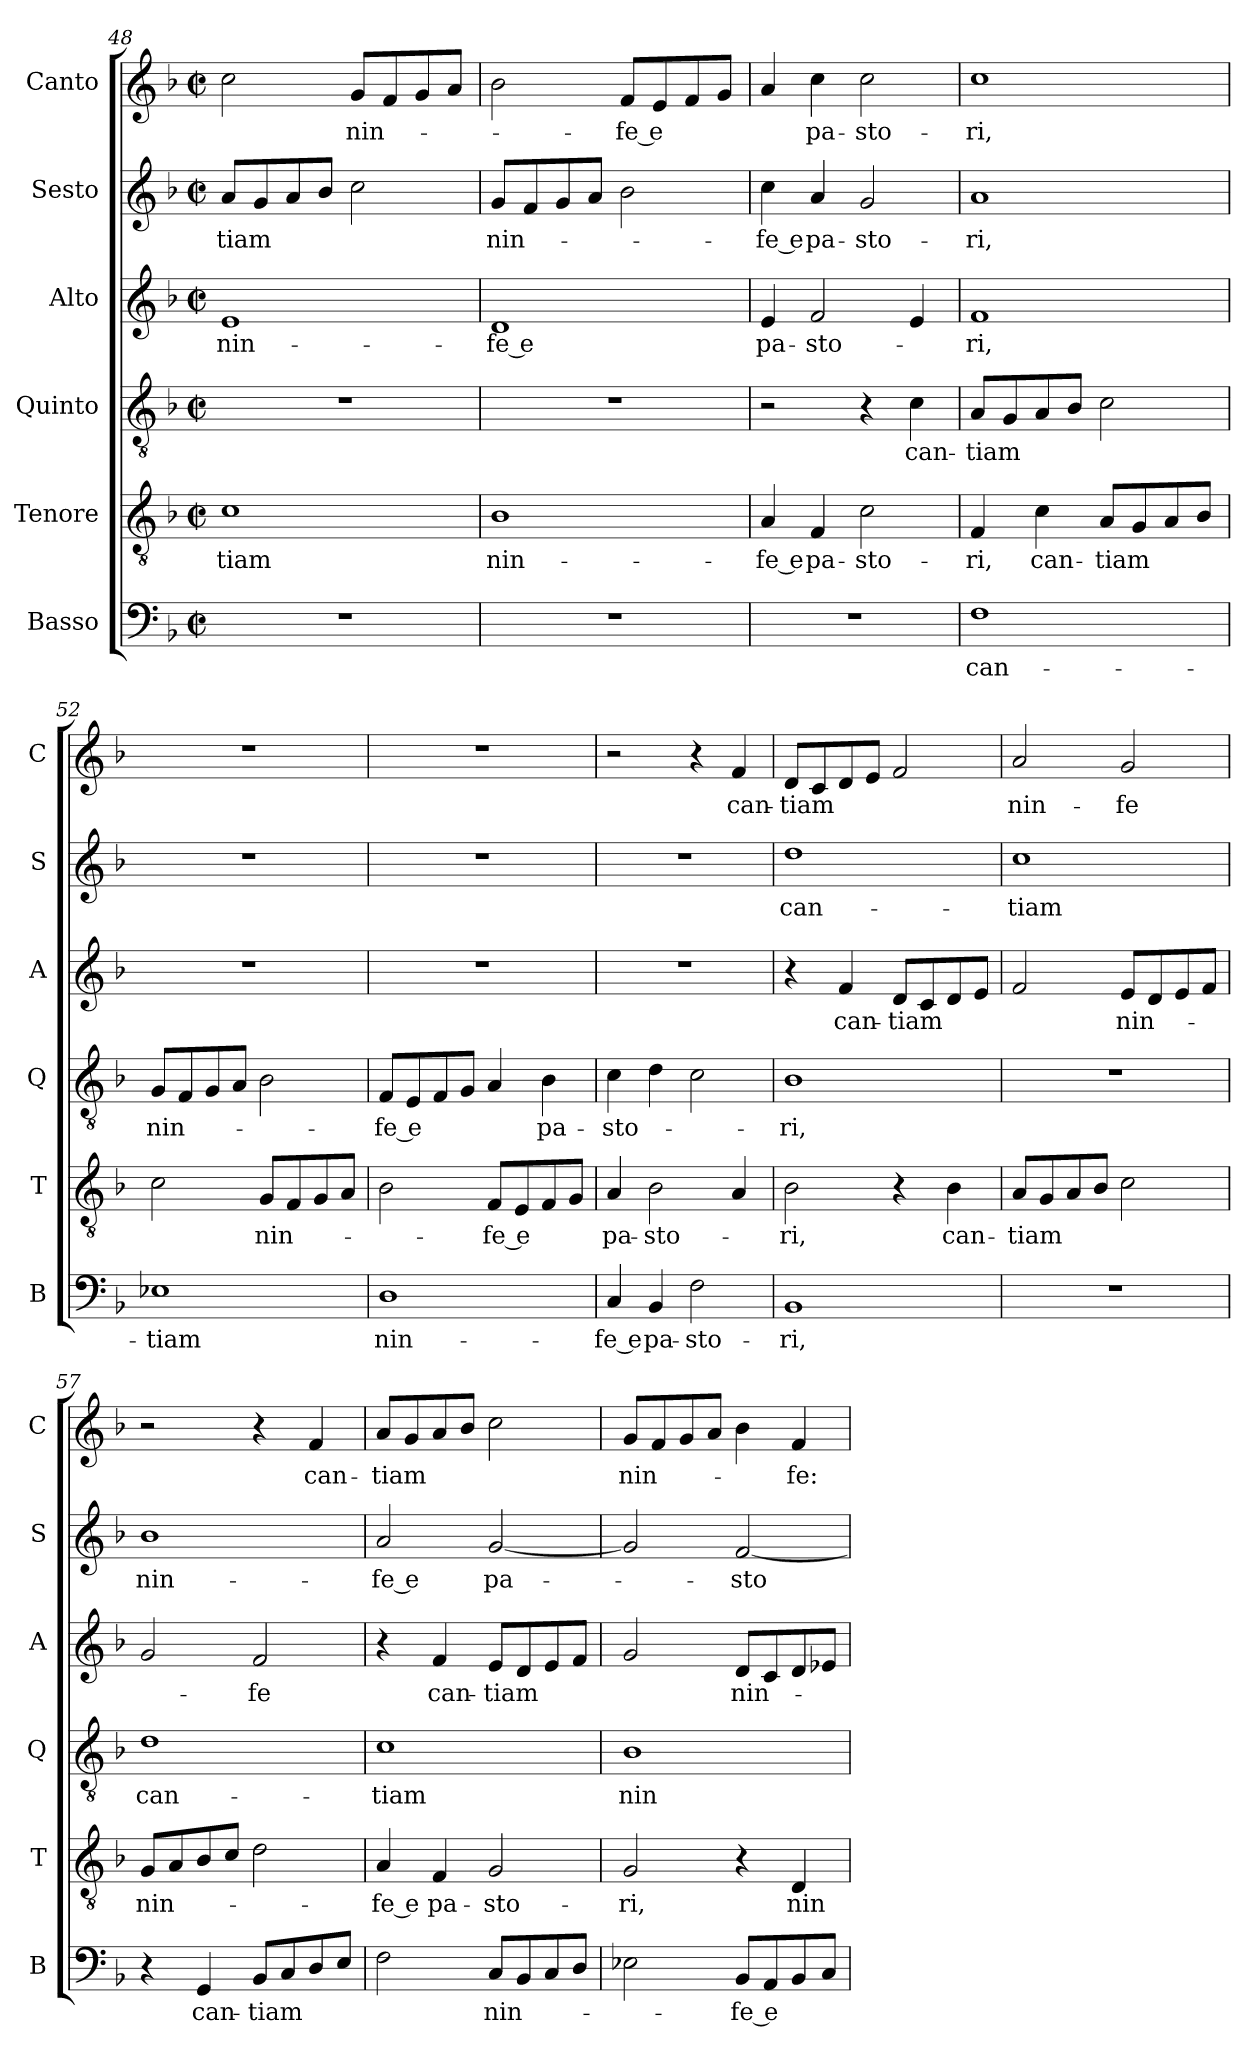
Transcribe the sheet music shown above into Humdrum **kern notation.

**kern	**text	**kern	**text	**kern	**text	**kern	**text	**kern	**text	**kern	**text
*part6	*part6	*part5	*part5	*part4	*part4	*part3	*part3	*part2	*part2	*part1	*part1
*staff6	*staff6	*staff5	*staff5	*staff4	*staff4	*staff3	*staff3	*staff2	*staff2	*staff1	*staff1
*I"Basso	*	*I"Tenore	*	*I"Quinto	*	*I"Alto	*	*I"Sesto	*	*I"Canto	*
*I'B	*	*I'T	*	*I'Q	*	*I'A	*	*I'S	*	*I'C	*
*clefF4	*	*clefGv2	*	*clefGv2	*	*clefG2	*	*clefG2	*	*clefG2	*
*k[b-]	*	*k[b-]	*	*k[b-]	*	*k[b-]	*	*k[b-]	*	*k[b-]	*
*F:	*	*F:	*	*F:	*	*F:	*	*F:	*	*F:	*
*M2/2	*	*M2/2	*	*M2/2	*	*M2/2	*	*M2/2	*	*M2/2	*
*met(c|)	*	*met(c|)	*	*met(c|)	*	*met(c|)	*	*met(c|)	*	*met(c|)	*
=48	=48	=48	=48	=48	=48	=48	=48	=48	=48	=48	=48
!	!	!	!LO:LY:b	!	!	!	!LO:LY:b	!	!LO:LY:b	!	!
1r	.	1c	-tiam	1r	.	1e	nin-	8a/L	-tiam	2cc\	.
.	.	.	.	.	.	.	.	8g/	.	.	.
.	.	.	.	.	.	.	.	8a/	.	.	.
.	.	.	.	.	.	.	.	8b-/J	.	.	.
!	!	!	!	!	!	!	!	!	!	!	!LO:LY:b
.	.	.	.	.	.	.	.	2cc\	.	8g/L	nin-
.	.	.	.	.	.	.	.	.	.	8f/	.
.	.	.	.	.	.	.	.	.	.	8g/	.
.	.	.	.	.	.	.	.	.	.	8a/J	.
!!LO:PB:g=z
=49	=49	=49	=49	=49	=49	=49	=49	=49	=49	=49	=49
!	!	!	!LO:LY:b	!	!	!	!LO:LY:b	!	!LO:LY:b	!	!
1r	.	1B-	nin-	1r	.	1d	-fe e	8g/L	nin-	2b-\	.
.	.	.	.	.	.	.	.	8f/	.	.	.
.	.	.	.	.	.	.	.	8g/	.	.	.
.	.	.	.	.	.	.	.	8a/J	.	.	.
!	!	!	!	!	!	!	!	!	!	!	!LO:LY:b
.	.	.	.	.	.	.	.	2b-\	.	8f/L	-fe e
.	.	.	.	.	.	.	.	.	.	8e/	.
.	.	.	.	.	.	.	.	.	.	8f/	.
.	.	.	.	.	.	.	.	.	.	8g/J	.
=50	=50	=50	=50	=50	=50	=50	=50	=50	=50	=50	=50
!	!	!	!LO:LY:b	!	!	!	!LO:LY:b	!	!LO:LY:b	!	!
1r	.	4A/	-fe e	2r	.	4e/	pa-	4cc\	-fe e	4a/	.
!	!	!	!LO:LY:b	!	!	!	!LO:LY:b	!	!LO:LY:b	!	!LO:LY:b
.	.	4F/	pa-	.	.	2f/	-sto-	4a/	pa-	4cc\	pa-
!	!	!	!LO:LY:b	!	!	!	!	!	!LO:LY:b	!	!LO:LY:b
.	.	2c\	-sto-	4r	.	.	.	2g/	-sto-	2cc\	-sto-
!	!	!	!	!	!LO:LY:b	!	!	!	!	!	!
.	.	.	.	4c\	can-	4e/	.	.	.	.	.
=51	=51	=51	=51	=51	=51	=51	=51	=51	=51	=51	=51
!	!LO:LY:b	!	!LO:LY:b	!	!LO:LY:b	!	!LO:LY:b	!	!LO:LY:b	!	!LO:LY:b
1F	can-	4F/	-ri,	8A/L	-tiam	1f	-ri,	1a	-ri,	1cc	-ri,
.	.	.	.	8G/	.	.	.	.	.	.	.
!	!	!	!LO:LY:b	!	!	!	!	!	!	!	!
.	.	4c\	can-	8A/	.	.	.	.	.	.	.
.	.	.	.	8B-/J	.	.	.	.	.	.	.
!	!	!	!LO:LY:b	!	!	!	!	!	!	!	!
.	.	8A/L	-tiam	2c\	.	.	.	.	.	.	.
.	.	8G/	.	.	.	.	.	.	.	.	.
.	.	8A/	.	.	.	.	.	.	.	.	.
.	.	8B-/J	.	.	.	.	.	.	.	.	.
=52	=52	=52	=52	=52	=52	=52	=52	=52	=52	=52	=52
!	!LO:LY:b	!	!	!	!LO:LY:b	!	!	!	!	!	!
1E-X	-tiam	2c\	.	8G/L	nin-	1r	.	1r	.	1r	.
.	.	.	.	8F/	.	.	.	.	.	.	.
.	.	.	.	8G/	.	.	.	.	.	.	.
.	.	.	.	8A/J	.	.	.	.	.	.	.
!	!	!	!LO:LY:b	!	!	!	!	!	!	!	!
.	.	8G/L	nin-	2B-\	.	.	.	.	.	.	.
.	.	8F/	.	.	.	.	.	.	.	.	.
.	.	8G/	.	.	.	.	.	.	.	.	.
.	.	8A/J	.	.	.	.	.	.	.	.	.
=53	=53	=53	=53	=53	=53	=53	=53	=53	=53	=53	=53
!	!LO:LY:b	!	!	!	!LO:LY:b	!	!	!	!	!	!
1D	nin-	2B-\	.	8F/L	-fe e	1r	.	1r	.	1r	.
.	.	.	.	8E/	.	.	.	.	.	.	.
.	.	.	.	8F/	.	.	.	.	.	.	.
.	.	.	.	8G/J	.	.	.	.	.	.	.
!	!	!	!LO:LY:b	!	!	!	!	!	!	!	!
.	.	8F/L	-fe e	4A/	.	.	.	.	.	.	.
.	.	8E/	.	.	.	.	.	.	.	.	.
!	!	!	!	!	!LO:LY:b	!	!	!	!	!	!
.	.	8F/	.	4B-\	pa-	.	.	.	.	.	.
.	.	8G/J	.	.	.	.	.	.	.	.	.
=54	=54	=54	=54	=54	=54	=54	=54	=54	=54	=54	=54
!	!LO:LY:b	!	!LO:LY:b	!	!LO:LY:b	!	!	!	!	!	!
4C/	-fe e	4A/	pa-	4c\	-sto-	1r	.	1r	.	2r	.
!	!LO:LY:b	!	!LO:LY:b	!	!	!	!	!	!	!	!
4BB-/	pa-	2B-\	-sto-	4d\	.	.	.	.	.	.	.
!	!LO:LY:b	!	!	!	!	!	!	!	!	!	!
2F\	-sto-	.	.	2c\	.	.	.	.	.	4r	.
!	!	!	!	!	!	!	!	!	!	!	!LO:LY:b
.	.	4A/	.	.	.	.	.	.	.	4f/	can-
!!LO:LB:g=z
=55	=55	=55	=55	=55	=55	=55	=55	=55	=55	=55	=55
!	!LO:LY:b	!	!LO:LY:b	!	!LO:LY:b	!	!	!	!LO:LY:b	!	!LO:LY:b
1BB-	-ri,	2B-\	-ri,	1B-	-ri,	4r	.	1dd	can-	8d/L	-tiam
.	.	.	.	.	.	.	.	.	.	8c/	.
!	!	!	!	!	!	!	!LO:LY:b	!	!	!	!
.	.	.	.	.	.	4f/	can-	.	.	8d/	.
.	.	.	.	.	.	.	.	.	.	8e/J	.
!	!	!	!	!	!	!	!LO:LY:b	!	!	!	!
.	.	4r	.	.	.	8d/L	-tiam	.	.	2f/	.
.	.	.	.	.	.	8c/	.	.	.	.	.
!	!	!	!LO:LY:b	!	!	!	!	!	!	!	!
.	.	4B-\	can-	.	.	8d/	.	.	.	.	.
.	.	.	.	.	.	8e/J	.	.	.	.	.
=56	=56	=56	=56	=56	=56	=56	=56	=56	=56	=56	=56
!	!	!	!LO:LY:b	!	!	!	!	!	!LO:LY:b	!	!LO:LY:b
1r	.	8A/L	-tiam	1r	.	2f/	.	1cc	-tiam	2a/	nin-
.	.	8G/	.	.	.	.	.	.	.	.	.
.	.	8A/	.	.	.	.	.	.	.	.	.
.	.	8B-/J	.	.	.	.	.	.	.	.	.
!	!	!	!	!	!	!	!LO:LY:b	!	!	!	!LO:LY:b
.	.	2c\	.	.	.	8e/L	nin-	.	.	2g/	-fe
.	.	.	.	.	.	8d/	.	.	.	.	.
.	.	.	.	.	.	8e/	.	.	.	.	.
.	.	.	.	.	.	8f/J	.	.	.	.	.
=57	=57	=57	=57	=57	=57	=57	=57	=57	=57	=57	=57
!	!	!	!LO:LY:b	!	!LO:LY:b	!	!	!	!LO:LY:b	!	!
4r	.	8G/L	nin-	1d	can-	2g/	.	1b-	nin-	2r	.
.	.	8A/	.	.	.	.	.	.	.	.	.
!	!LO:LY:b	!	!	!	!	!	!	!	!	!	!
4GG/	can-	8B-/	.	.	.	.	.	.	.	.	.
.	.	8c/J	.	.	.	.	.	.	.	.	.
!	!LO:LY:b	!	!	!	!	!	!LO:LY:b	!	!	!	!
8BB-/L	-tiam	2d\	.	.	.	2f/	-fe	.	.	4r	.
8C/	.	.	.	.	.	.	.	.	.	.	.
!	!	!	!	!	!	!	!	!	!	!	!LO:LY:b
8D/	.	.	.	.	.	.	.	.	.	4f/	can-
8E/J	.	.	.	.	.	.	.	.	.	.	.
=58	=58	=58	=58	=58	=58	=58	=58	=58	=58	=58	=58
!	!	!	!LO:LY:b	!	!LO:LY:b	!	!	!	!LO:LY:b	!	!LO:LY:b
2F\	.	4A/	-fe e	1c	-tiam	4r	.	2a/	-fe e	8a/L	-tiam
.	.	.	.	.	.	.	.	.	.	8g/	.
!	!	!	!LO:LY:b	!	!	!	!LO:LY:b	!	!	!	!
.	.	4F/	pa-	.	.	4f/	can-	.	.	8a/	.
.	.	.	.	.	.	.	.	.	.	8b-/J	.
!	!LO:LY:b	!	!LO:LY:b	!	!	!	!LO:LY:b	!	!LO:LY:b	!	!
8C/L	nin-	2G/	-sto-	.	.	8e/L	-tiam	[2g/	pa-	2cc\	.
8BB-/	.	.	.	.	.	8d/	.	.	.	.	.
8C/	.	.	.	.	.	8e/	.	.	.	.	.
8D/J	.	.	.	.	.	8f/J	.	.	.	.	.
=59	=59	=59	=59	=59	=59	=59	=59	=59	=59	=59	=59
!	!	!	!LO:LY:b	!	!LO:LY:b	!	!	!	!	!	!LO:LY:b
2E-X\	.	2G/	-ri,	1B-	nin-	2g/	.	2g/]	.	8g/L	nin-
.	.	.	.	.	.	.	.	.	.	8f/	.
.	.	.	.	.	.	.	.	.	.	8g/	.
.	.	.	.	.	.	.	.	.	.	8a/J	.
!	!LO:LY:b	!	!	!	!	!	!LO:LY:b	!	!LO:LY:b	!	!
8BB-/L	-fe e	4r	.	.	.	8d/L	nin-	[2f/	-sto-	4b-\	.
8AA/	.	.	.	.	.	8c/	.	.	.	.	.
!	!	!	!LO:LY:b	!	!	!	!	!	!	!	!LO:LY:b
8BB-/	.	4D/	nin-	.	.	8d/	.	.	.	4f/	-fe:
8C/J	.	.	.	.	.	8e-X/J	.	.	.	.	.
=	=	=	=	=	=	=	=	=	=	=	=
*-	*-	*-	*-	*-	*-	*-	*-	*-	*-	*-	*-
